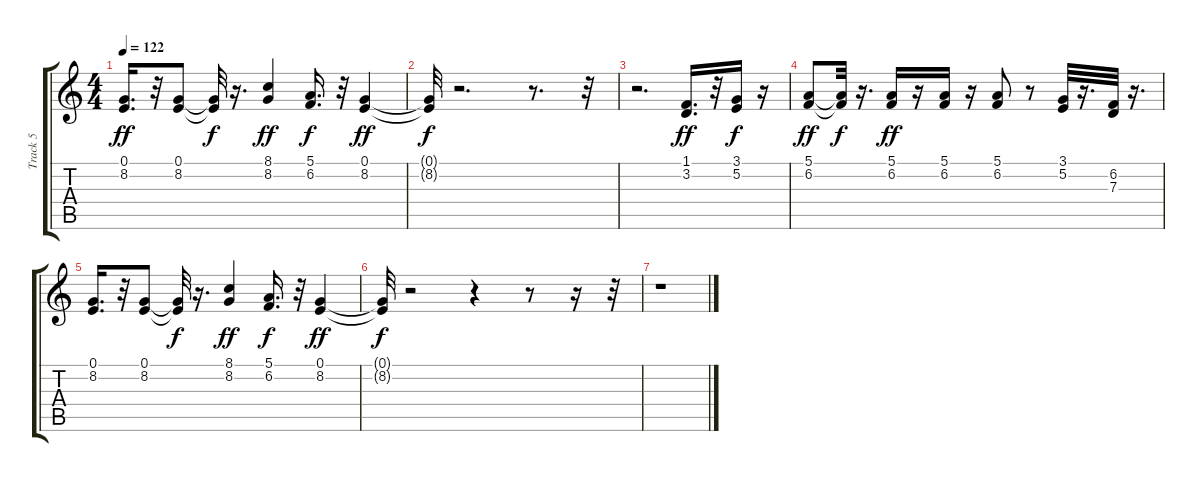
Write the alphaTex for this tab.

\track ("Track 5" "Track 5") {instrument choiraahs}
\staff {score tabs}
\tuning (E4 B3 G3 D3 A2 E2) {hide}
\ts (4 4)
\tempo 122
\clef g2
\ks c
(0.1 8.2).16{d dy ff} r.32 (0.1 8.2).8 (0.1{t} 8.2{t}).32{dy f} r.16{d} (8.1 8.2).4{dy ff} (5.1 6.2).16{d dy f} r.32 (0.1 8.2).4{dy ff} |
(0.1{t} 8.2{t}).32{dy f} r.2{d} r.8{d} r.32 |
r.2{d} (1.1 3.2).16{d dy ff} r.32 (3.1 5.2).16{dy f} r.16 |
(5.1 6.2).8{dy ff} (5.1{t} 6.2{t}).32{dy f} r.16{d} (5.1 6.2).16{dy ff} r.16 (5.1 6.2).16 r.16 (5.1 6.2).8 r.8 (3.1 5.2).32 r.16{d} (6.2 7.3).32 r.16{d} |
(0.1 8.2).16{d} r.32 (0.1 8.2).8 (0.1{t} 8.2{t}).32{dy f} r.16{d} (8.1 8.2).4{dy ff} (5.1 6.2).16{d dy f} r.32 (0.1 8.2).4{dy ff} |
(0.1{t} 8.2{t}).32{dy f} r.2 r.4 r.8 r.16 r.32 |
r.1
